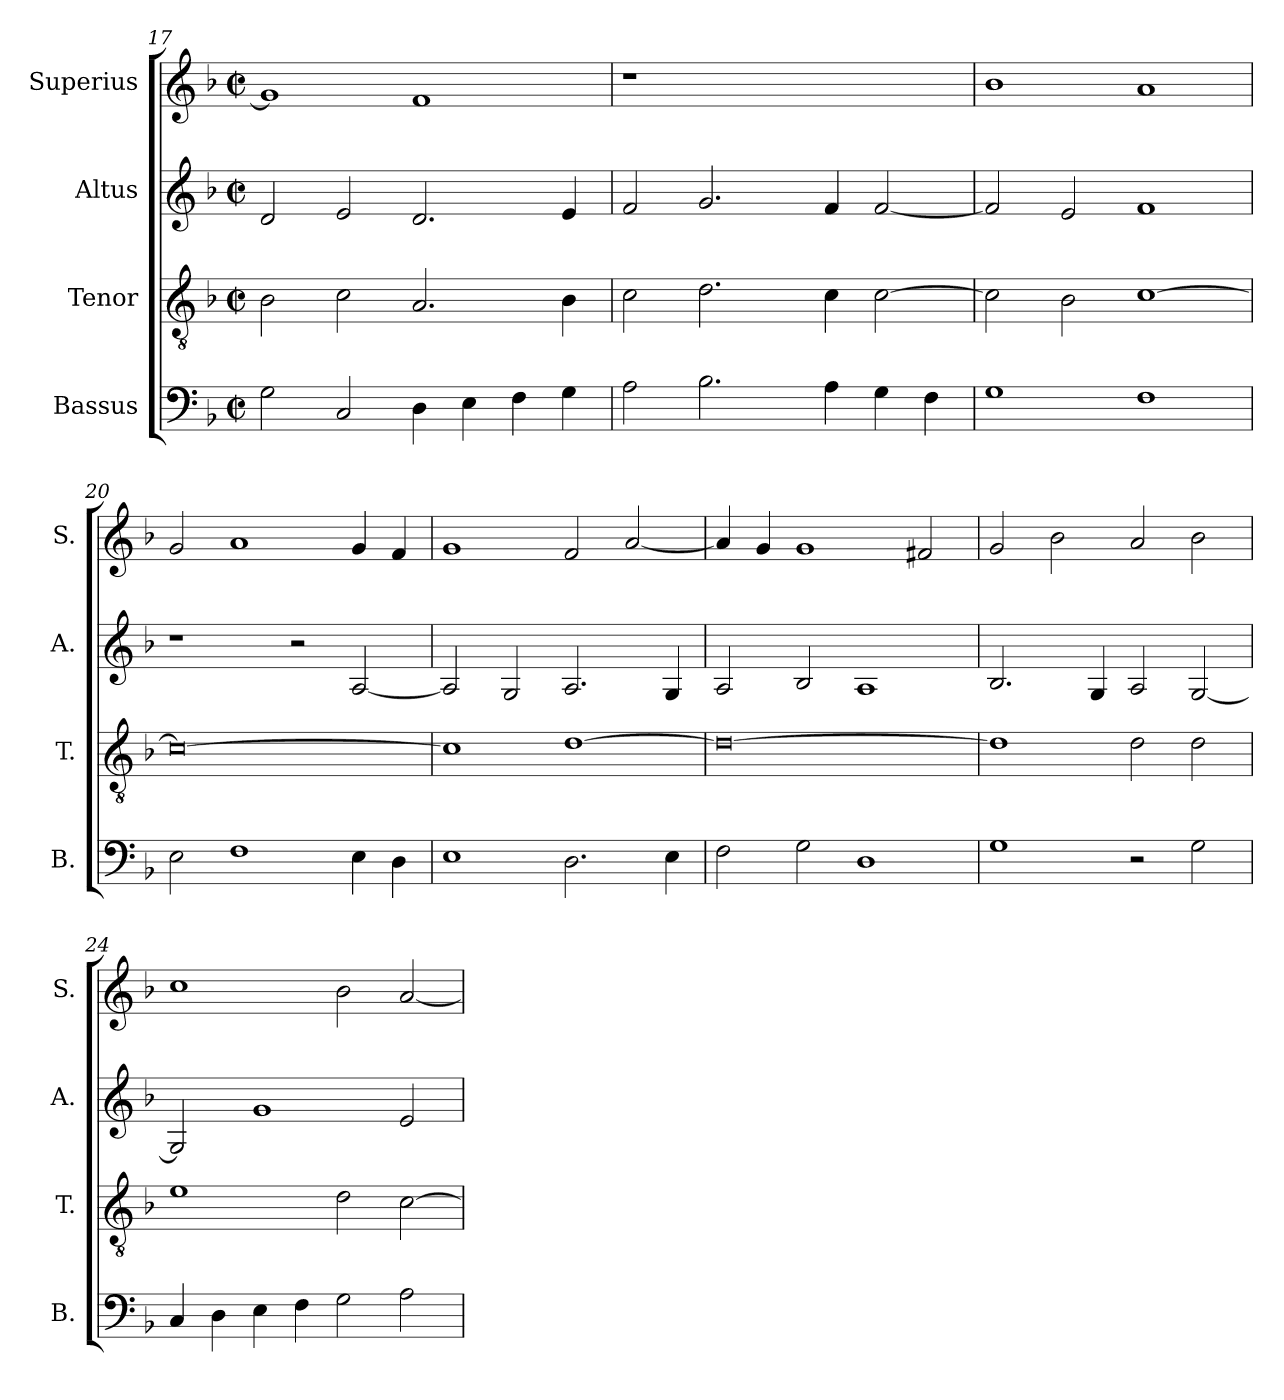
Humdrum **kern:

**kern	**kern	**kern	**kern
*part4	*part3	*part2	*part1
*staff4	*staff3	*staff2	*staff1
*I"Bassus	*I"Tenor	*I"Altus	*I"Superius
*I'B.	*I'T.	*I'A.	*I'S.
*clefF4	*clefGv2	*clefG2	*clefG2
*	*ITrd7c12	*	*
*k[b-]	*k[b-]	*k[b-]	*k[b-]
*F:	*F:	*F:	*F:
*M2/2	*M2/2	*M2/2	*M2/2
*met(c|)	*met(c|)	*met(c|)	*met(c|)
=17	=17	=17	=17
2Gi\	2BB-i\	2di/	1gi]
2Ci/	2Ci\	2ei/	.
4Di\	2.AAi/	2.di/	1fi
4Ei\	.	.	.
4Fi\	.	.	.
4Gi\	4BB-i\	4ei/	.
=18	=18	=18	=18
!	!	!	!LO:N:vis=1
2Ai\	2Ci\	2fi/	1r
2.B-i\	2.Di\	2.gi/	.
.	.	.	1ryy
4Ai\	4Ci\	4fi/	.
4Gi\	[>2Ci\	[<2fi/	.
4Fi\	.	.	.
=19	=19	=19	=19
1Gi	2Ci\]	2fi/]	1b-i
.	2BB-i\	2ei/	.
1Fi	[>1Ci	1fi	1ai
=20	=20	=20	=20
2Ei\	0Ci_>	1r	2gi/
1Fi	.	.	1ai
.	.	2r	.
4Ei\	.	[<2Ai/	4gi/
4Di\	.	.	4fi/
!!LO:PB:g=z
=21	=21	=21	=21
1Ei	1Ci]	2Ai/]	1gi
.	.	2Gi/	.
2.Di\	[>1Di	2.Ai/	2fi/
.	.	.	[<2ai/
4Ei\	.	4Gi/	.
=22	=22	=22	=22
2Fi\	0Di_>	2Ai/	4ai/]
.	.	.	4gi/
2Gi\	.	2B-i/	1gi
1Di	.	1Ai	.
.	.	.	2f#Xi/
=23	=23	=23	=23
1Gi	1Di]	2.B-i/	2gi/
.	.	.	2b-i\
.	.	4Gi/	.
2r	2Di\	2Ai/	2ai/
2Gi\	2Di\	[<2Gi/	2b-i\
!!LO:LB:g=z
=24	=24	=24	=24
4Ci/	1Ei	2Gi/]	1cci
4Di\	.	.	.
4Ei\	.	1gi	.
4Fi\	.	.	.
2Gi\	2Di\	.	2b-i\
2Ai\	[>2Ci\	2ei/	[<2ai/
=	=	=	=
*-	*-	*-	*-
